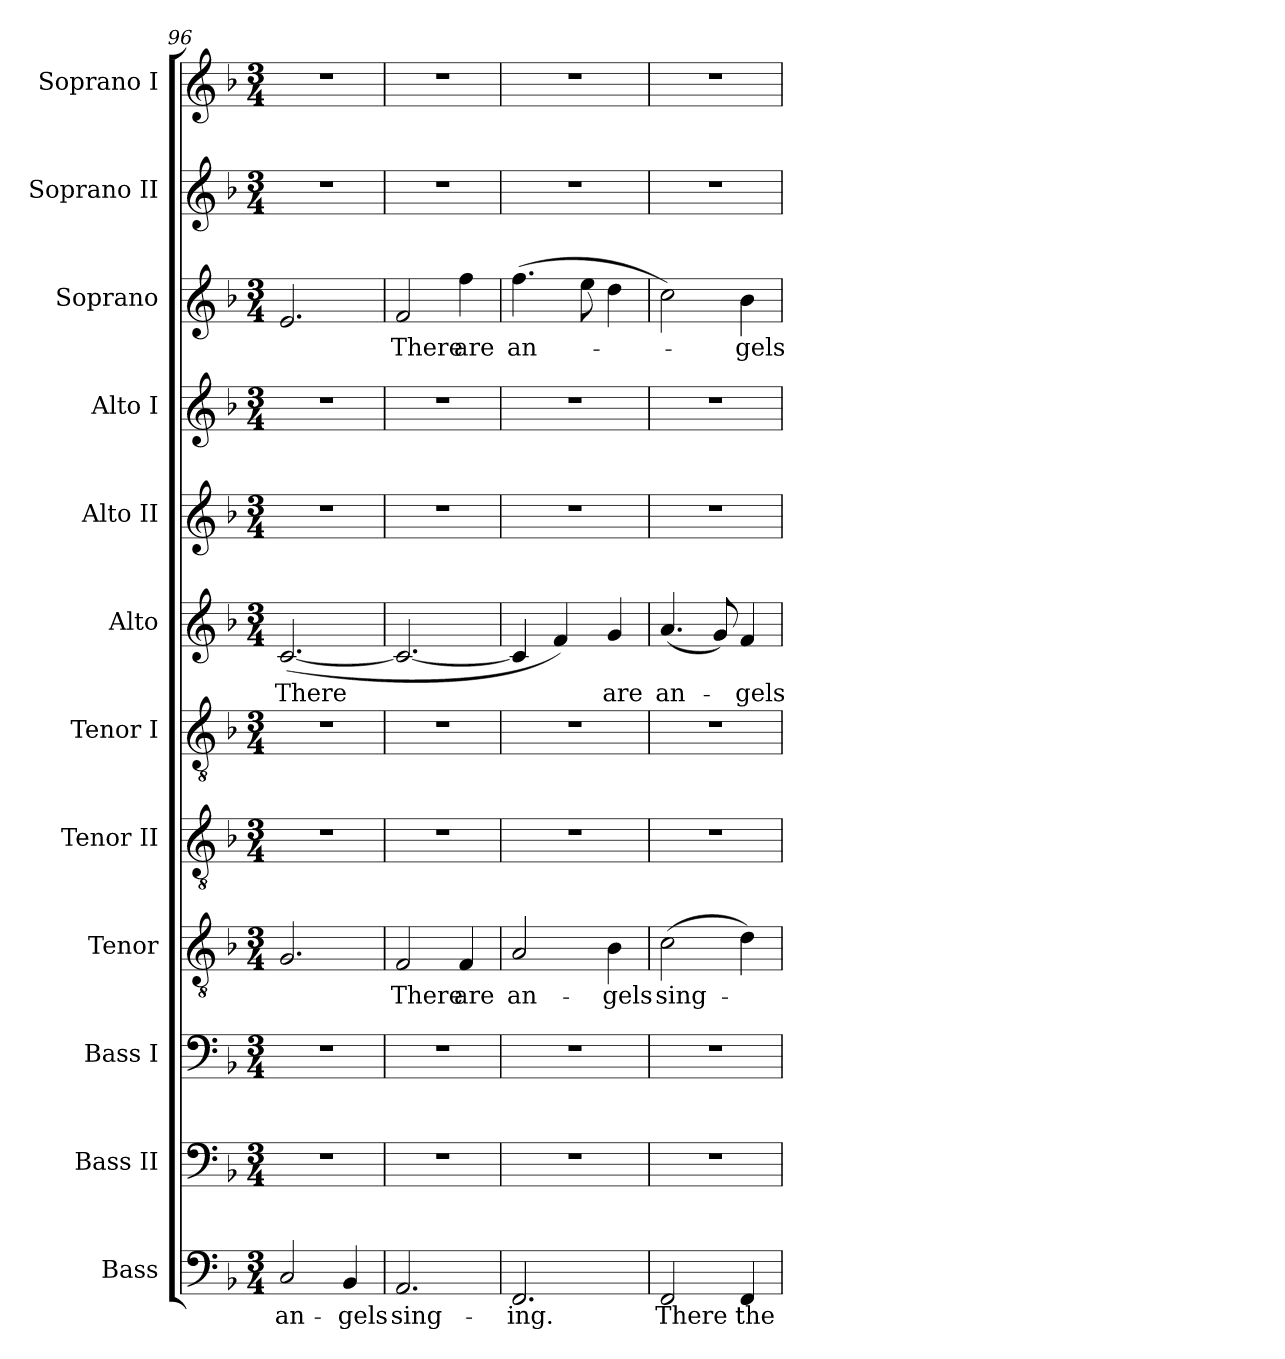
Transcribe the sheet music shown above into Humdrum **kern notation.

**kern	**text	**kern	**kern	**kern	**text	**kern	**kern	**kern	**text	**kern	**kern	**kern	**text	**kern	**kern
*part12	*part12	*part11	*part10	*part9	*part9	*part8	*part7	*part6	*part6	*part5	*part4	*part3	*part3	*part2	*part1
*staff12	*staff12	*staff11	*staff10	*staff9	*staff9	*staff8	*staff7	*staff6	*staff6	*staff5	*staff4	*staff3	*staff3	*staff2	*staff1
*I"Bass	*	*I"Bass II	*I"Bass I	*I"Tenor	*	*I"Tenor II	*I"Tenor I	*I"Alto	*	*I"Alto II	*I"Alto I	*I"Soprano	*	*I"Soprano II	*I"Soprano I
*I'B.	*	*I'B II.	*I'B I.	*I'T.	*	*I'T II.	*	*I'A.	*	*I'A II.	*I'A I.	*I'S.	*	*I'S II.	*I'S I.
*clefF4	*	*clefF4	*clefF4	*clefGv2	*	*clefGv2	*clefGv2	*clefG2	*	*clefG2	*clefG2	*clefG2	*	*clefG2	*clefG2
*	*	*	*	*ITrd7c12	*	*ITrd7c12	*ITrd7c12	*	*	*	*	*	*	*	*
*k[b-]	*	*k[b-]	*k[b-]	*k[b-]	*	*k[b-]	*k[b-]	*k[b-]	*	*k[b-]	*k[b-]	*k[b-]	*	*k[b-]	*k[b-]
*F:	*	*F:	*F:	*F:	*	*F:	*F:	*F:	*	*F:	*F:	*F:	*	*F:	*F:
*M3/4	*	*M3/4	*M3/4	*M3/4	*	*M3/4	*M3/4	*M3/4	*	*M3/4	*M3/4	*M3/4	*	*M3/4	*M3/4
=96	=96	=96	=96	=96	=96	=96	=96	=96	=96	=96	=96	=96	=96	=96	=96
!	!LO:LY:b:color=#000000	!LO:N:vis=1	!LO:N:vis=1	!	!	!LO:N:vis=1	!LO:N:vis=1	!	!	!	!	!	!	!	!
!	!	!	!	!	!	!	!	!	!LO:LY:b:color=#000000	!LO:N:vis=1	!LO:N:vis=1	!	!	!LO:N:vis=1	!LO:N:vis=1
2Ci/	an-	2.r	2.r	2.GGi/	.	2.r	2.r	([<2.ci/	There	2.r	2.r	2.ei/	.	2.r	2.r
!	!LO:LY:b:color=#000000	!	!	!	!	!	!	!	!	!	!	!	!	!	!
4BB-i/	-gels	.	.	.	.	.	.	.	.	.	.	.	.	.	.
!!LO:PB:g=z
=97	=97	=97	=97	=97	=97	=97	=97	=97	=97	=97	=97	=97	=97	=97	=97
!	!LO:LY:b:color=#000000	!LO:N:vis=1	!LO:N:vis=1	!	!	!	!	!	!	!	!	!	!	!	!
!	!	!	!	!	!LO:LY:b:color=#000000	!LO:N:vis=1	!LO:N:vis=1	!	!	!LO:N:vis=1	!LO:N:vis=1	!	!	!	!
!	!	!	!	!	!	!	!	!	!	!	!	!	!LO:LY:b:color=#000000	!LO:N:vis=1	!LO:N:vis=1
2.AAi/	sing-	2.r	2.r	2FFi/	There	2.r	2.r	2.ci/_<	.	2.r	2.r	2fi/	There	2.r	2.r
!	!	!	!	!	!LO:LY:b:color=#000000	!	!	!	!	!	!	!	!	!	!
!	!	!	!	!	!	!	!	!	!	!	!	!	!LO:LY:b:color=#000000	!	!
.	.	.	.	4FFi/	are	.	.	.	.	.	.	4ffi\	are	.	.
=98	=98	=98	=98	=98	=98	=98	=98	=98	=98	=98	=98	=98	=98	=98	=98
!	!LO:LY:b:color=#000000	!LO:N:vis=1	!LO:N:vis=1	!	!	!	!	!	!	!	!	!	!	!	!
!	!	!	!	!	!LO:LY:b:color=#000000	!LO:N:vis=1	!LO:N:vis=1	!	!	!LO:N:vis=1	!LO:N:vis=1	!	!	!	!
!	!	!	!	!	!	!	!	!	!	!	!	!	!LO:LY:b:color=#000000	!LO:N:vis=1	!LO:N:vis=1
2.FFi/	-ing.	2.r	2.r	2AAi/	an-	2.r	2.r	4ci/]	.	2.r	2.r	(4.ffi\	an-	2.r	2.r
.	.	.	.	.	.	.	.	4fi/)	.	.	.	.	.	.	.
.	.	.	.	.	.	.	.	.	.	.	.	8eei\	.	.	.
!	!	!	!	!	!LO:LY:b:color=#000000	!	!	!	!	!	!	!	!	!	!
!	!	!	!	!	!	!	!	!	!LO:LY:b:color=#000000	!	!	!	!	!	!
.	.	.	.	4BB-i\	-gels	.	.	4gi/	are	.	.	4ddi\	.	.	.
=99	=99	=99	=99	=99	=99	=99	=99	=99	=99	=99	=99	=99	=99	=99	=99
!	!LO:LY:b:color=#000000	!LO:N:vis=1	!LO:N:vis=1	!	!	!	!	!	!	!	!	!	!	!	!
!	!	!	!	!	!LO:LY:b:color=#000000	!LO:N:vis=1	!LO:N:vis=1	!	!	!	!	!	!	!	!
!	!	!	!	!	!	!	!	!	!LO:LY:b:color=#000000	!LO:N:vis=1	!LO:N:vis=1	!	!	!LO:N:vis=1	!LO:N:vis=1
2FFi/	There	2.r	2.r	(2Ci\	sing-	2.r	2.r	(4.ai/	an-	2.r	2.r	2cci\)	.	2.r	2.r
.	.	.	.	.	.	.	.	8gi/)	.	.	.	.	.	.	.
!	!LO:LY:b:color=#000000	!	!	!	!	!	!	!	!	!	!	!	!	!	!
!	!	!	!	!	!	!	!	!	!LO:LY:b:color=#000000	!	!	!	!	!	!
!	!	!	!	!	!	!	!	!	!	!	!	!	!LO:LY:b:color=#000000	!	!
4FFi/	the	.	.	4Di\)	.	.	.	4fi/	-gels	.	.	4b-i\	-gels	.	.
=	=	=	=	=	=	=	=	=	=	=	=	=	=	=	=
*-	*-	*-	*-	*-	*-	*-	*-	*-	*-	*-	*-	*-	*-	*-	*-
